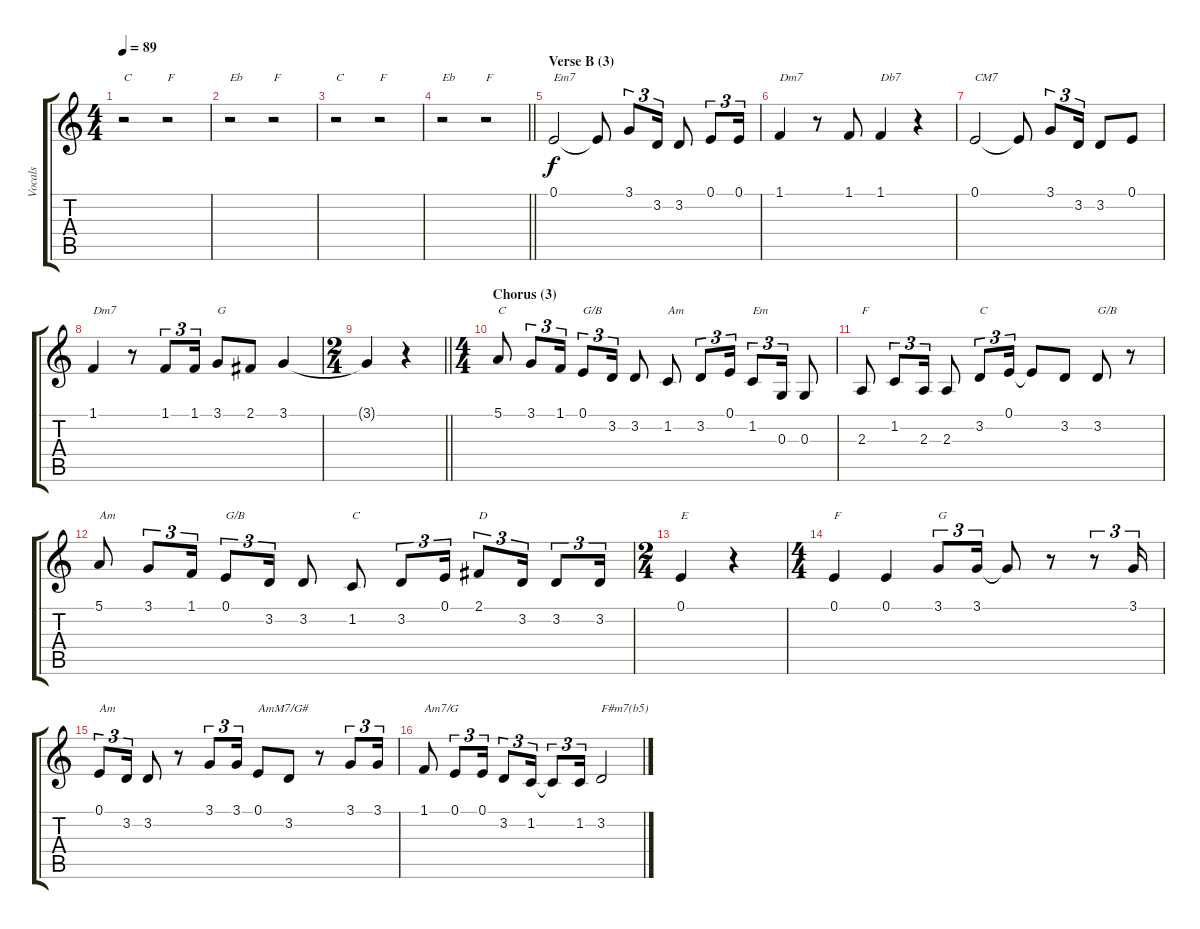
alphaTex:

\track ("Vocals" "Vocals") {instrument sopranosax}
\staff {score tabs}
\tuning (E4 B3 G3 D3 A2 E2) {hide}
\ts (4 4)
\tempo 89
\clef g2
\ks c
r.2{txt "C" dy f} r.2{txt "F"} |
r.2{txt "Eb"} r.2{txt "F"} |
r.2{txt "C"} r.2{txt "F"} |
\barLineRight lightlight
r.2{txt "Eb"} r.2{txt "F"} |
\section ("" "Verse B (3)")
0.1.2{txt "Em7"} 0.1{t}.8 3.1.8{tu (3 2)} 3.2.16{tu (3 2)} 3.2.8 0.1.8{tu (3 2)} 0.1.16{tu (3 2)} |
1.1.4{txt "Dm7"} r.8 1.1.8 1.1.4{txt "Db7"} r.4 |
0.1.2{txt "CM7"} 0.1{t}.8 3.1.8{tu (3 2)} 3.2.16{tu (3 2)} 3.2.8 0.1.8 |
1.1.4{txt "Dm7"} r.8 1.1.8{tu (3 2)} 1.1.16{tu (3 2)} 3.1.8{txt "G"} 2.1.8 3.1.4 |
\ts (2 4)
\barLineRight lightlight
3.1{t}.4 r.4 |
\ts (4 4)
\section ("" "Chorus (3)")
5.1.8{txt "C"} 3.1.8{tu (3 2)} 1.1.16{tu (3 2)} 0.1.8{tu (3 2) txt "G/B"} 3.2.16{tu (3 2)} 3.2.8 1.2.8{txt "Am"} 3.2.8{tu (3 2)} 0.1.16{tu (3 2)} 1.2.8{tu (3 2) txt "Em"} 0.3.16{tu (3 2)} 0.3.8 |
2.3.8{txt "F"} 1.2.8{tu (3 2)} 2.3.16{tu (3 2)} 2.3.8 3.2.8{tu (3 2) txt "C"} 0.1.16{tu (3 2)} 0.1{t}.8 3.2.8 3.2.8{txt "G/B"} r.8 |
5.1.8{txt "Am"} 3.1.8{tu (3 2)} 1.1.16{tu (3 2)} 0.1.8{tu (3 2) txt "G/B"} 3.2.16{tu (3 2)} 3.2.8 1.2.8{txt "C"} 3.2.8{tu (3 2)} 0.1.16{tu (3 2)} 2.1.8{tu (3 2) txt "D"} 3.2.16{tu (3 2)} 3.2.8{tu (3 2)} 3.2.16{tu (3 2)} |
\ts (2 4)
0.1.4{txt "E"} r.4 |
\ts (4 4)
0.1.4{txt "F"} 0.1.4 3.1.8{tu (3 2) txt "G"} 3.1.16{tu (3 2)} 3.1{t}.8 r.8 r.8{tu (3 2)} 3.1.16{tu (3 2)} |
0.1.8{tu (3 2) txt "Am"} 3.2.16{tu (3 2)} 3.2.8 r.8 3.1.8{tu (3 2)} 3.1.16{tu (3 2)} 0.1.8{txt "AmM7/G#"} 3.2.8 r.8 3.1.8{tu (3 2)} 3.1.16{tu (3 2)} |
1.1.8{txt "Am7/G"} 0.1.8{tu (3 2)} 0.1.16{tu (3 2)} 3.2.8{tu (3 2)} 1.2.16{tu (3 2)} 1.2{t}.8{tu (3 2)} 1.2.16{tu (3 2)} 3.2.2{txt "F#m7(b5)"}
